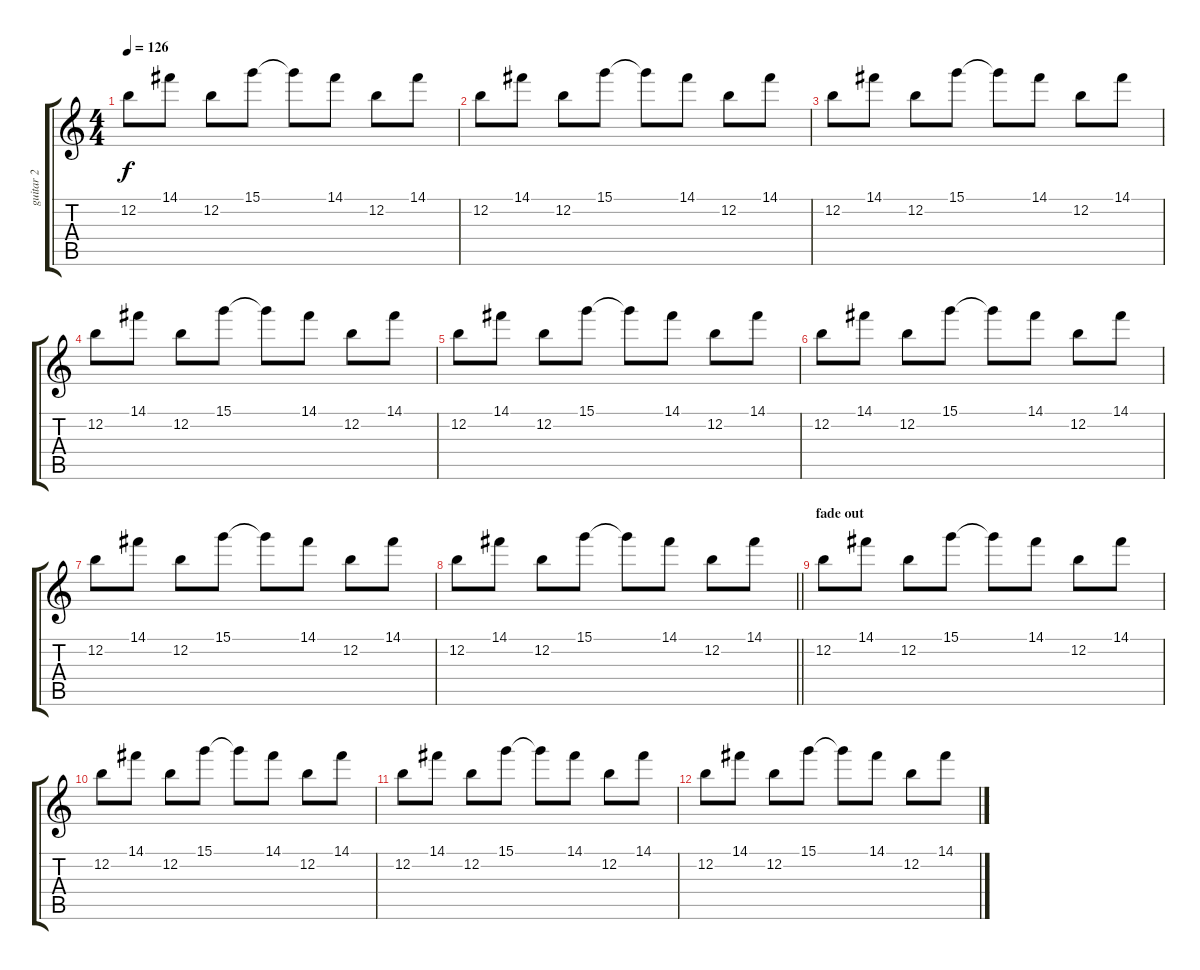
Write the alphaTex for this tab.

\track ("guitar 2" "guitar 2") {instrument overdrivenguitar}
\staff {score tabs}
\tuning (E4 B3 G3 D3 A2 E2) {hide}
\ts (4 4)
\tempo 126
\clef g2
\ks c
12.2.8{dy f} 14.1.8 12.2.8 15.1.8 15.1{t}.8 14.1.8 12.2.8 14.1.8 |
12.2.8 14.1.8 12.2.8 15.1.8 15.1{t}.8 14.1.8 12.2.8 14.1.8 |
12.2.8 14.1.8 12.2.8 15.1.8 15.1{t}.8 14.1.8 12.2.8 14.1.8 |
12.2.8 14.1.8 12.2.8 15.1.8 15.1{t}.8 14.1.8 12.2.8 14.1.8 |
12.2.8 14.1.8 12.2.8 15.1.8 15.1{t}.8 14.1.8 12.2.8 14.1.8 |
12.2.8 14.1.8 12.2.8 15.1.8 15.1{t}.8 14.1.8 12.2.8 14.1.8 |
12.2.8 14.1.8 12.2.8 15.1.8 15.1{t}.8 14.1.8 12.2.8 14.1.8 |
\barLineRight lightlight
12.2.8 14.1.8 12.2.8 15.1.8 15.1{t}.8 14.1.8 12.2.8 14.1.8 |
\section ("" "fade out")
12.2.8 14.1.8 12.2.8 15.1.8 15.1{t}.8 14.1.8 12.2.8 14.1.8 |
12.2.8 14.1.8 12.2.8 15.1.8 15.1{t}.8 14.1.8 12.2.8 14.1.8 |
12.2.8 14.1.8 12.2.8 15.1.8 15.1{t}.8 14.1.8 12.2.8 14.1.8 |
12.2.8 14.1.8 12.2.8 15.1.8 15.1{t}.8 14.1.8 12.2.8 14.1.8
